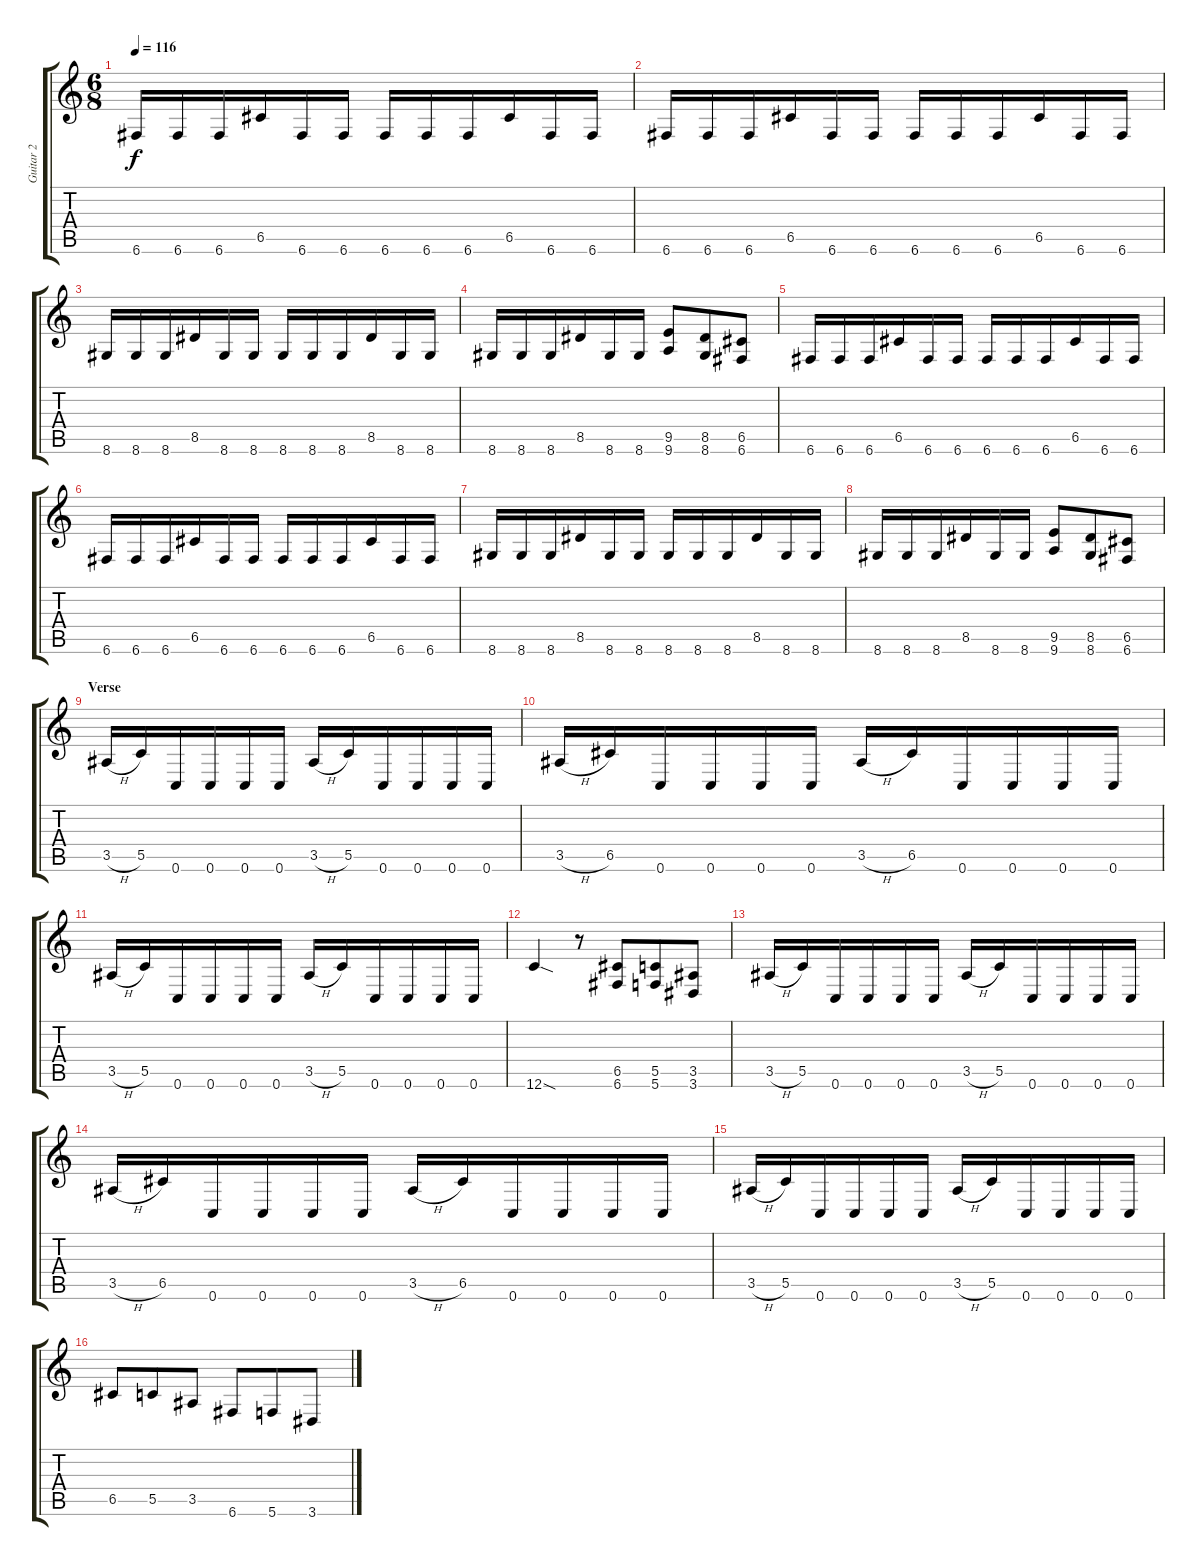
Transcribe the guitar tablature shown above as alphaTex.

\track ("Guitar 2" "Guitar 2") {instrument distortionguitar}
\staff {score tabs}
\tuning (D4 A3 F3 C3 G2 C2) {hide}
\ts (6 8)
\section ("" "")
\tempo 116
\clef g2
\ks c
6.6.16{dy f} 6.6.16 6.6.16 6.5.16 6.6.16 6.6.16 6.6.16 6.6.16 6.6.16 6.5.16 6.6.16 6.6.16 |
6.6.16 6.6.16 6.6.16 6.5.16 6.6.16 6.6.16 6.6.16 6.6.16 6.6.16 6.5.16 6.6.16 6.6.16 |
8.6.16 8.6.16 8.6.16 8.5.16 8.6.16 8.6.16 8.6.16 8.6.16 8.6.16 8.5.16 8.6.16 8.6.16 |
8.6.16 8.6.16 8.6.16 8.5.16 8.6.16 8.6.16 (9.5 9.6).8 (8.5 8.6).8 (6.5 6.6).8 |
6.6.16 6.6.16 6.6.16 6.5.16 6.6.16 6.6.16 6.6.16 6.6.16 6.6.16 6.5.16 6.6.16 6.6.16 |
6.6.16 6.6.16 6.6.16 6.5.16 6.6.16 6.6.16 6.6.16 6.6.16 6.6.16 6.5.16 6.6.16 6.6.16 |
8.6.16 8.6.16 8.6.16 8.5.16 8.6.16 8.6.16 8.6.16 8.6.16 8.6.16 8.5.16 8.6.16 8.6.16 |
8.6.16 8.6.16 8.6.16 8.5.16 8.6.16 8.6.16 (9.5 9.6).8 (8.5 8.6).8 (6.5 6.6).8 |
\section ("" "Verse")
3.5{h}.16 5.5.16 0.6.16 0.6.16 0.6.16 0.6.16 3.5{h}.16 5.5.16 0.6.16 0.6.16 0.6.16 0.6.16 |
3.5{h}.16 6.5.16 0.6.16 0.6.16 0.6.16 0.6.16 3.5{h}.16 6.5.16 0.6.16 0.6.16 0.6.16 0.6.16 |
3.5{h}.16 5.5.16 0.6.16 0.6.16 0.6.16 0.6.16 3.5{h}.16 5.5.16 0.6.16 0.6.16 0.6.16 0.6.16 |
12.6{sod}.4 r.8 (6.5 6.6).8 (5.5 5.6).8 (3.5 3.6).8 |
3.5{h}.16 5.5.16 0.6.16 0.6.16 0.6.16 0.6.16 3.5{h}.16 5.5.16 0.6.16 0.6.16 0.6.16 0.6.16 |
3.5{h}.16 6.5.16 0.6.16 0.6.16 0.6.16 0.6.16 3.5{h}.16 6.5.16 0.6.16 0.6.16 0.6.16 0.6.16 |
3.5{h}.16 5.5.16 0.6.16 0.6.16 0.6.16 0.6.16 3.5{h}.16 5.5.16 0.6.16 0.6.16 0.6.16 0.6.16 |
6.5.8 5.5.8 3.5.8 6.6.8 5.6.8 3.6.8
